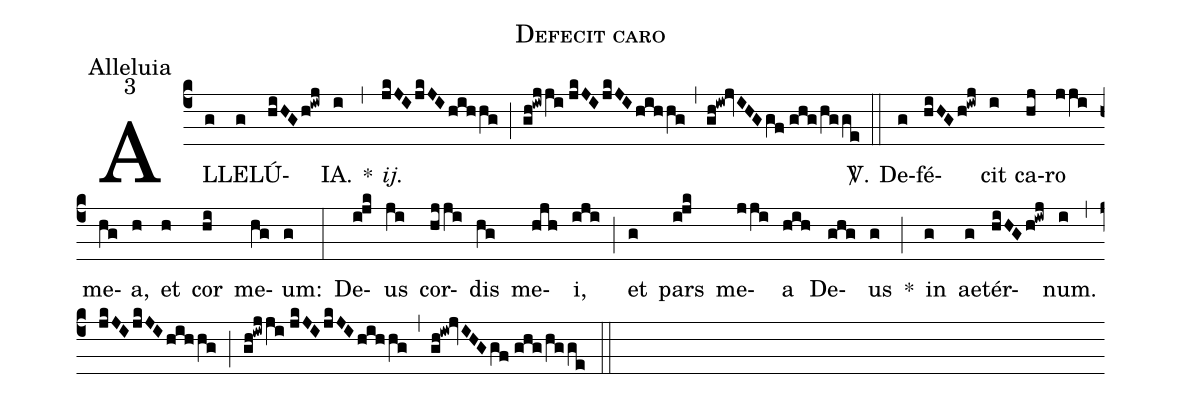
name:Defecit caro;
office-part:Alleluia;
mode:3;
%%
(c4) AL(g)LE(g)LÚ(hiHG/h!iwj)IA.(i) *(,) <i>ij.</i>(jkJI/jkJI/hihhg) (;) (gh!iwjji//jkJI/jkJI/hihhg) (,) (gh!iw!jvIHG/gf//ghg/hgge) <sp>V/</sp>.(::) De(g)fé(hiHG/h!iwj)cit(i) ca(hj)ro(jji) me(hg)a,(h) et(h) cor(hi) me(hg)um:(g) (:) De(i!jk)us(ji) cor(hjji)dis(hg) me(hjh)i,(iji) (;) et(g) pars(i!jk) me(jji)a(hih) De(ghg)us(g) *(;) in(g) ae(g)tér(hiHG/h!iwj)num.(i) (,) (jkJI/jkJI/hihhg) (;) (gh!iwjji//jkJI/jkJI/hihhg) (,) (gh!iw!jvIHG/gf//ghg/hgge) (::)
